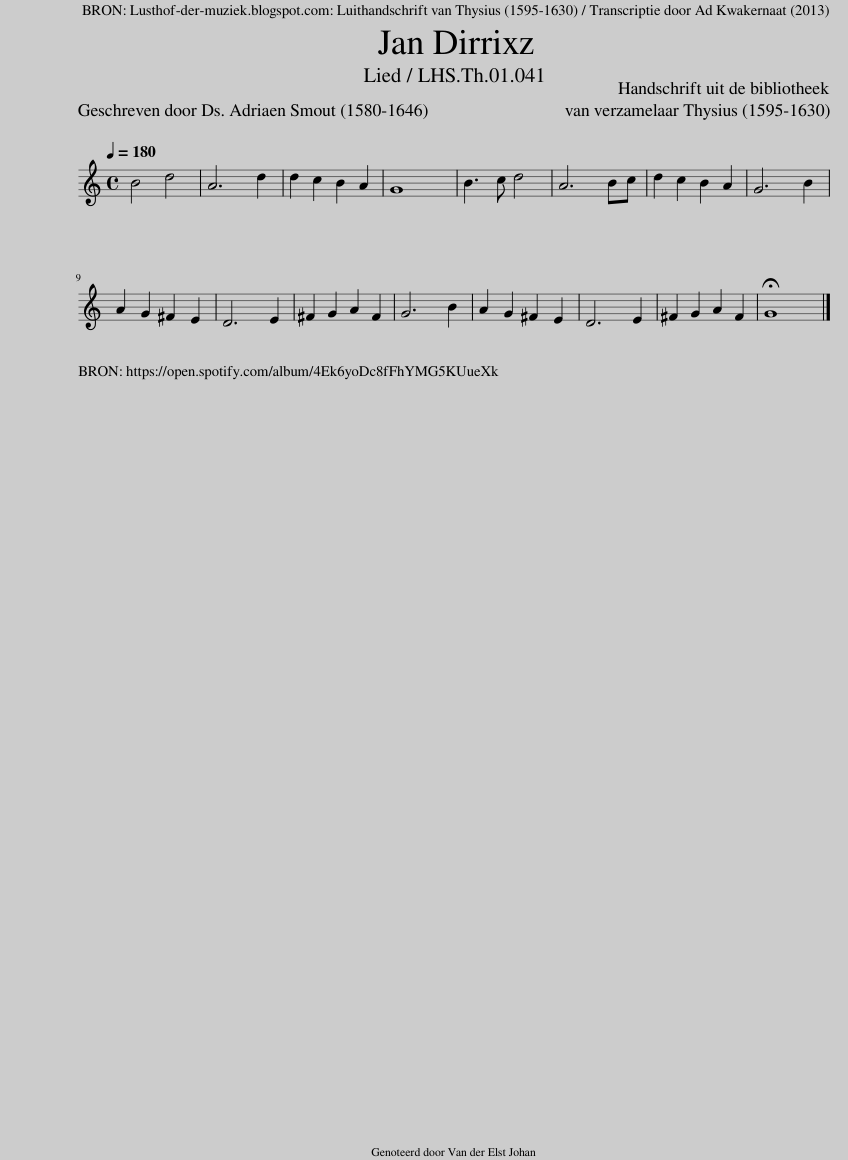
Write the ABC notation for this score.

X:1
L:1/8
Q:1/4=180
M:4/4
I:linebreak $
K:C
U:s=!stemless!
V:1 treble
V:1
 B4 d4 | A6 d2 | d2 c2 B2 A2 | sG8 | B3 c d4 | %5
 A6 Bc | d2 c2 B2 A2 | G6 B2 |$ A2 G2 ^F2 E2 | D6 E2 | %10
 ^F2 G2 A2 F2 | G6 B2 | A2 G2 ^F2 E2 | D6 E2 | ^F2 G2 A2 F2 | %15
 !fermata!sG8 |] %16
